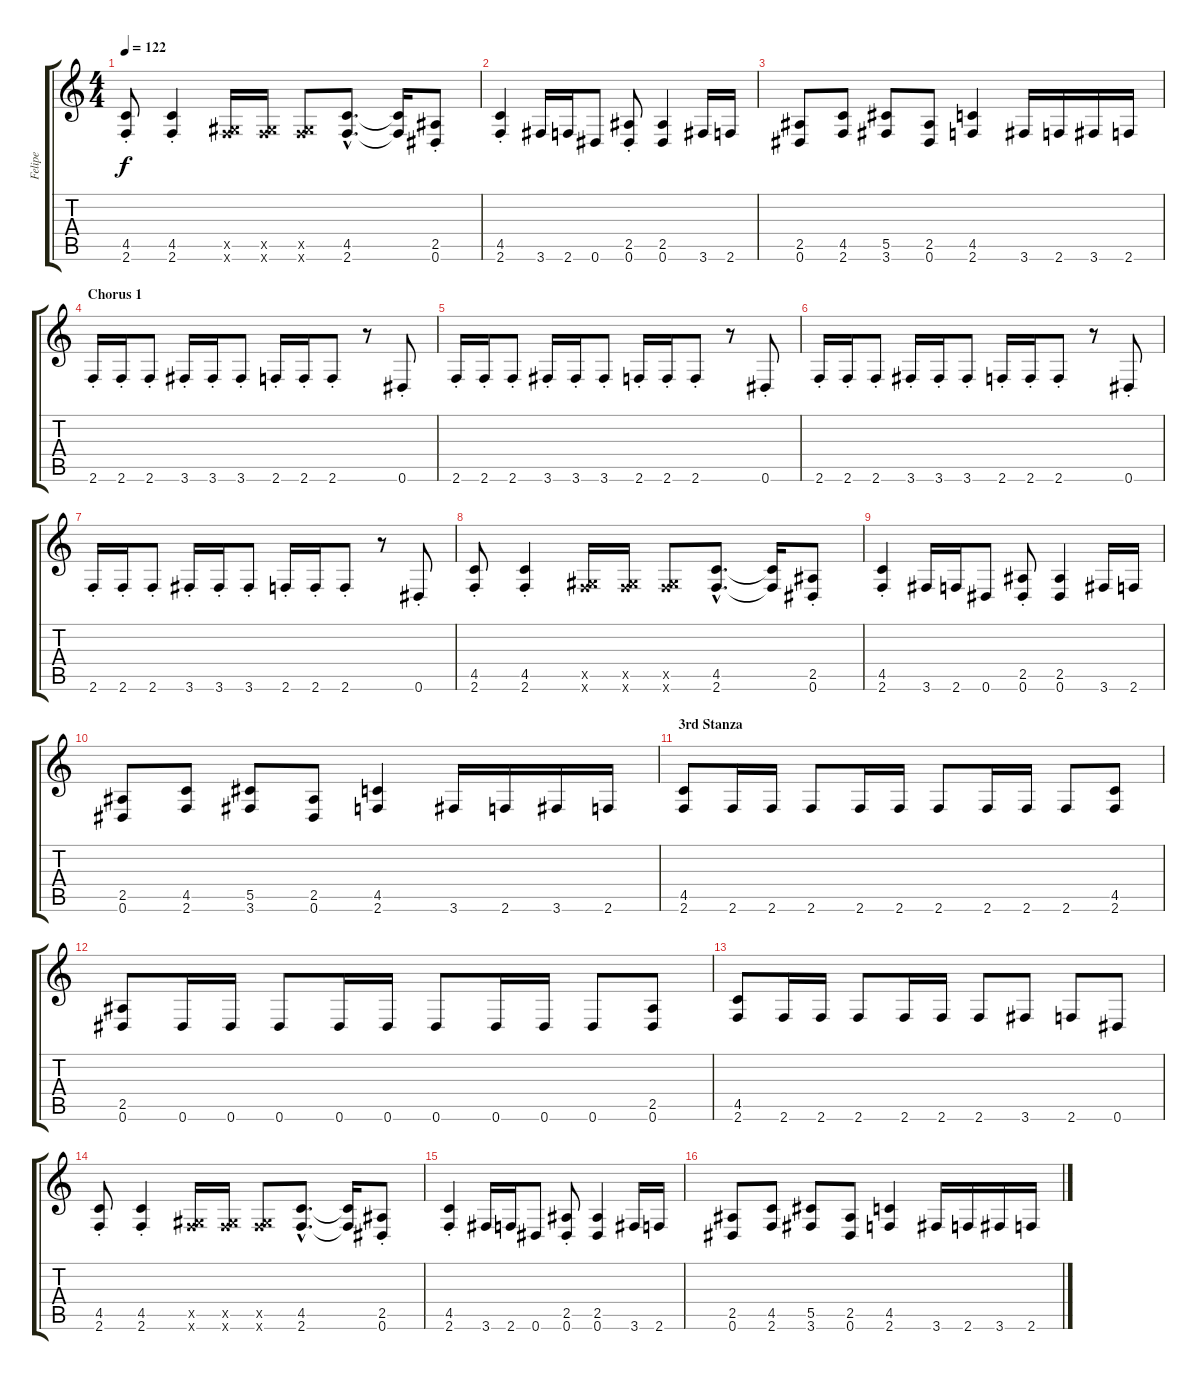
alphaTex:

\track ("Felipe " "Felipe ") {instrument distortionguitar}
\staff {score tabs}
\tuning (Eb4 Bb3 Gb3 Db3 Ab2 Eb2) {hide}
\ts (4 4)
\tempo 122
\clef g2
\ks c
(4.5{st} 2.6{st}).8{dy f} (4.5{st} 2.6{st}).4 (0.5{x} 2.6{x}).16 (0.5{x} 2.6{x}).16 (0.5{x} 2.6{x}).8 (4.5{hac} 2.6{hac}).8{d} (4.5{t} 2.6{t}).16 (2.5{st} 0.6{st}).8 |
(4.5{st} 2.6{st}).4 3.6.16 2.6.16 0.6.8 (2.5{st} 0.6{st}).8 (2.5 0.6).4 3.6.16 2.6.16 |
(2.5 0.6).8 (4.5 2.6).8 (5.5 3.6).8 (2.5 0.6).8 (4.5 2.6).4 3.6.16 2.6.16 3.6.16 2.6.16 |
\section ("" "Chorus 1")
2.6{st}.16 2.6{st}.16 2.6{st}.8 3.6{st}.16 3.6{st}.16 3.6{st}.8 2.6{st}.16 2.6{st}.16 2.6{st}.8 r.8 0.6{st}.8 |
2.6{st}.16 2.6{st}.16 2.6{st}.8 3.6{st}.16 3.6{st}.16 3.6{st}.8 2.6{st}.16 2.6{st}.16 2.6{st}.8 r.8 0.6{st}.8 |
2.6{st}.16 2.6{st}.16 2.6{st}.8 3.6{st}.16 3.6{st}.16 3.6{st}.8 2.6{st}.16 2.6{st}.16 2.6{st}.8 r.8 0.6{st}.8 |
2.6{st}.16 2.6{st}.16 2.6{st}.8 3.6{st}.16 3.6{st}.16 3.6{st}.8 2.6{st}.16 2.6{st}.16 2.6{st}.8 r.8 0.6{st}.8 |
(4.5{st} 2.6{st}).8 (4.5{st} 2.6{st}).4 (0.5{x} 2.6{x}).16 (0.5{x} 2.6{x}).16 (0.5{x} 2.6{x}).8 (4.5{hac} 2.6{hac}).8{d} (4.5{t} 2.6{t}).16 (2.5{st} 0.6{st}).8 |
(4.5{st} 2.6{st}).4 3.6.16 2.6.16 0.6.8 (2.5{st} 0.6{st}).8 (2.5 0.6).4 3.6.16 2.6.16 |
(2.5 0.6).8 (4.5 2.6).8 (5.5 3.6).8 (2.5 0.6).8 (4.5 2.6).4 3.6.16 2.6.16 3.6.16 2.6.16 |
\section ("" "3rd Stanza")
(4.5 2.6).8 2.6.16 2.6.16 2.6.8 2.6.16 2.6.16 2.6.8 2.6.16 2.6.16 2.6.8 (4.5 2.6).8 |
(2.5 0.6).8 0.6.16 0.6.16 0.6.8 0.6.16 0.6.16 0.6.8 0.6.16 0.6.16 0.6.8 (2.5 0.6).8 |
(4.5 2.6).8 2.6.16 2.6.16 2.6.8 2.6.16 2.6.16 2.6.8 3.6.8 2.6.8 0.6.8 |
(4.5{st} 2.6{st}).8 (4.5{st} 2.6{st}).4 (0.5{x} 2.6{x}).16 (0.5{x} 2.6{x}).16 (0.5{x} 2.6{x}).8 (4.5{hac} 2.6{hac}).8{d} (4.5{t} 2.6{t}).16 (2.5{st} 0.6{st}).8 |
(4.5{st} 2.6{st}).4 3.6.16 2.6.16 0.6.8 (2.5{st} 0.6{st}).8 (2.5 0.6).4 3.6.16 2.6.16 |
(2.5 0.6).8 (4.5 2.6).8 (5.5 3.6).8 (2.5 0.6).8 (4.5 2.6).4 3.6.16 2.6.16 3.6.16 2.6.16
